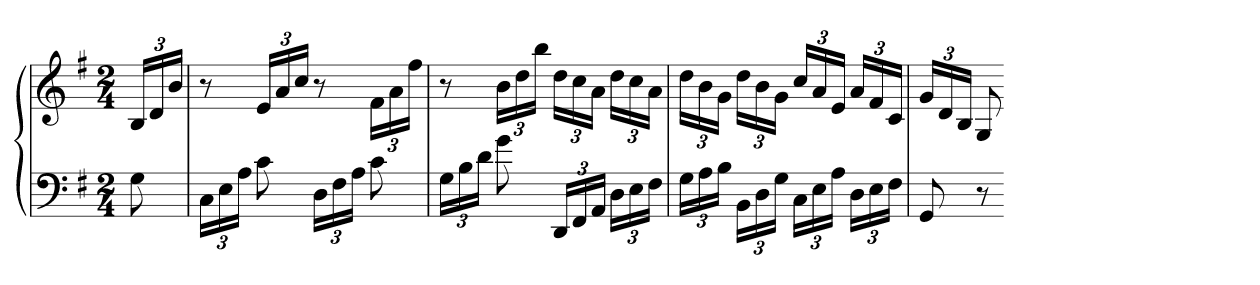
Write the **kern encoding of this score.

**kern	**kern
*part1	*part1
*staff2	*staff1
*clefF4	*clefG2
*k[f#]	*k[f#]
*G:	*G:
*M2/4	*M2/4
=	=
8G	24BLL
.	24d
.	24bJJ
=45	=45
24CLL	8r
24E	.
24AJJ	.
8c	24eLL
.	24a
.	24ccJJ
24DLL	8r
24F#	.
24AJJ	.
8c	24f#LL
.	24a
.	24ff#JJ
=46	=46
24GLL	8r
24B	.
24dJJ	.
8g	24bLL
.	24dd
.	24bbJJ
24DDLL	24ddLL
24FF#	24cc
24AAJJ	24aJJ
24DLL	24ddLL
24E	24cc
24F#JJ	24aJJ
=47	=47
24GLL	24ddLL
24A	24b
24BJJ	24gJJ
24BBLL	24ddLL
24D	24b
24GJJ	24gJJ
24CLL	24ccLL
24E	24a
24AJJ	24eJJ
24DLL	24aLL
24E	24f#
24F#JJ	24cJJ
=48	=48
8GG	24gLL
.	24d
.	24BJJ
8r	8G
=-	=-
*-	*-
